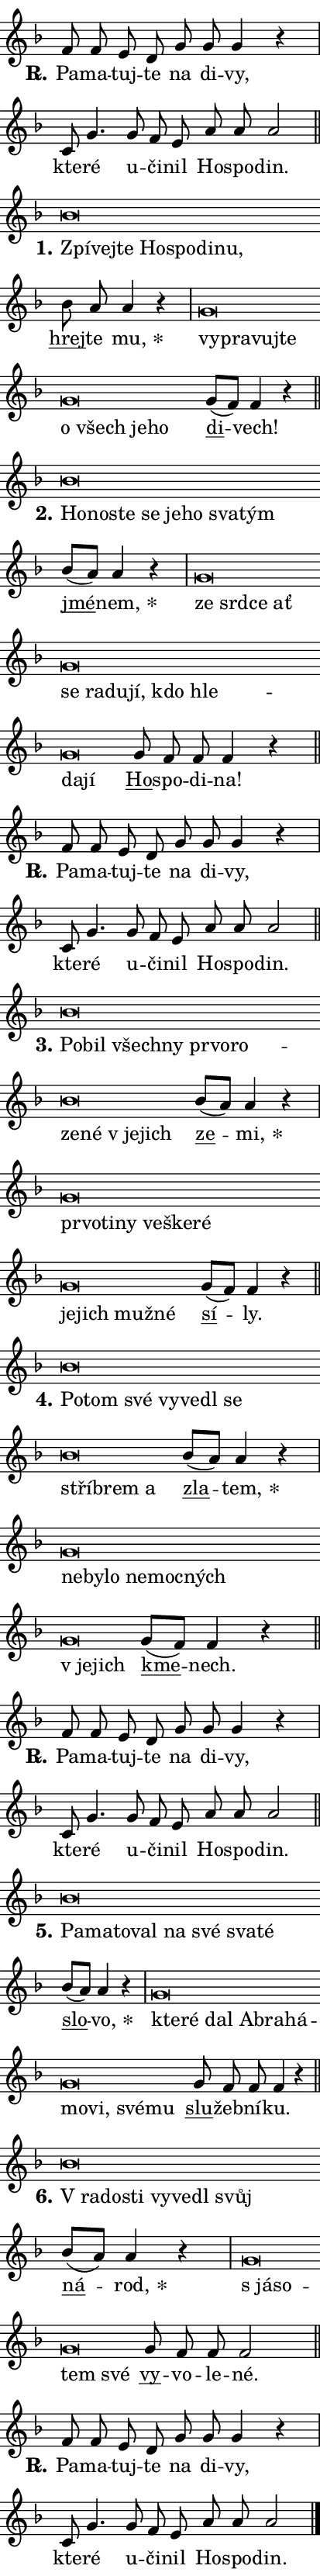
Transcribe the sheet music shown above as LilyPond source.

\version "2.22.1"
\header { tagline = "" }
\paper {
  indent = 0\cm
  top-margin = 0\cm
  right-margin = 0\cm
  bottom-margin = 0\cm
  left-margin = 0\cm
  paper-width = 7\cm
  page-breaking = #ly:one-page-breaking
  system-system-spacing.basic-distance = #11
  score-system-spacing.basic-distance = #11
  ragged-last = ##f
}


%% Author: Thomas Morley
%% https://lists.gnu.org/archive/html/lilypond-user/2020-05/msg00002.html
#(define (line-position grob)
"Returns position of @var[grob} in current system:
   @code{'start}, if at first time-step
   @code{'end}, if at last time-step
   @code{'middle} otherwise
"
  (let* ((col (ly:item-get-column grob))
         (ln (ly:grob-object col 'left-neighbor))
         (rn (ly:grob-object col 'right-neighbor))
         (col-to-check-left (if (ly:grob? ln) ln col))
         (col-to-check-right (if (ly:grob? rn) rn col))
         (break-dir-left
           (and
             (ly:grob-property col-to-check-left 'non-musical #f)
             (ly:item-break-dir col-to-check-left)))
         (break-dir-right
           (and
             (ly:grob-property col-to-check-right 'non-musical #f)
             (ly:item-break-dir col-to-check-right))))
        (cond ((eqv? 1 break-dir-left) 'start)
              ((eqv? -1 break-dir-right) 'end)
              (else 'middle))))

#(define (tranparent-at-line-position vctor)
  (lambda (grob)
  "Relying on @code{line-position} select the relevant enry from @var{vctor}.
Used to determine transparency,"
    (case (line-position grob)
      ((end) (not (vector-ref vctor 0)))
      ((middle) (not (vector-ref vctor 1)))
      ((start) (not (vector-ref vctor 2))))))

noteHeadBreakVisibility =
#(define-music-function (break-visibility)(vector?)
"Makes @code{NoteHead}s transparent relying on @var{break-visibility}"
#{
  \override NoteHead.transparent =
    #(tranparent-at-line-position break-visibility)
#})

#(define delete-ledgers-for-transparent-note-heads
  (lambda (grob)
    "Reads whether a @code{NoteHead} is transparent.
If so this @code{NoteHead} is removed from @code{'note-heads} from
@var{grob}, which is supposed to be @code{LedgerLineSpanner}.
As a result ledgers are not printed for this @code{NoteHead}"
    (let* ((nhds-array (ly:grob-object grob 'note-heads))
           (nhds-list
             (if (ly:grob-array? nhds-array)
                 (ly:grob-array->list nhds-array)
                 '()))
           ;; Relies on the transparent-property being done before
           ;; Staff.LedgerLineSpanner.after-line-breaking is executed.
           ;; This is fragile ...
           (to-keep
             (remove
               (lambda (nhd)
                 (ly:grob-property nhd 'transparent #f))
               nhds-list)))
      ;; TODO find a better method to iterate over grob-arrays, similiar
      ;; to filter/remove etc for lists
      ;; For now rebuilt from scratch
      (set! (ly:grob-object grob 'note-heads)  '())
      (for-each
        (lambda (nhd)
          (ly:pointer-group-interface::add-grob grob 'note-heads nhd))
        to-keep))))

hideNotes = {
  \noteHeadBreakVisibility #begin-of-line-visible
}
unHideNotes = {
  \noteHeadBreakVisibility #all-visible
}

% work-around for resetting accidentals
% https://lilypond.org/doc/v2.23/Documentation/notation/displaying-rhythms#unmetered-music
cadenzaMeasure = {
  \cadenzaOff
  \partial 1024 s1024
  \cadenzaOn
}

#(define-markup-command (accent layout props text) (markup?)
  "Underline accented syllable"
  (interpret-markup layout props
    #{\markup \override #'(offset . 4.3) \underline { #text }#}))

responsum = \markup \concat {
  "R" \hspace #-1.05 \path #0.1 #'((moveto 0 0.07) (lineto 0.9 0.8)) \hspace #0.05 "."
}

\layout {
    \context {
        \Staff
        \remove "Time_signature_engraver"
        \override LedgerLineSpanner.after-line-breaking = #delete-ledgers-for-transparent-note-heads
    }
    \context {
        \Voice {
            \override NoteHead.output-attributes = #'((class . "notehead"))
            \override Hairpin.height = #0.55
        }
    }
    \context {
        \Lyrics {
            \override StanzaNumber.output-attributes = #'((class . "stanzanumber"))
            \override LyricSpace.minimum-distance = #0.9
            \override LyricText.font-name = #"TeX Gyre Schola"
            \override LyricText.font-size = 1
            \override StanzaNumber.font-name = #"TeX Gyre Schola Bold"
            \override StanzaNumber.font-size = 1
        }
    }
}

% magnetic-lyrics.ily
%
%   written by
%     Jean Abou Samra <jean@abou-samra.fr>
%     Werner Lemberg <wl@gnu.org>
%
%   adapted by
%     Jiri Hon <jiri.hon@gmail.com>
%
% Version 2022-Apr-15

% https://www.mail-archive.com/lilypond-user@gnu.org/msg149350.html

#(define (Left_hyphen_pointer_engraver context)
   "Collect syllable-hyphen-syllable occurrences in lyrics and store
them in properties.  This engraver only looks to the left.  For
example, if the lyrics input is @code{foo -- bar}, it does the
following.

@itemize @bullet
@item
Set the @code{text} property of the @code{LyricHyphen} grob between
@q{foo} and @q{bar} to @code{foo}.

@item
Set the @code{left-hyphen} property of the @code{LyricText} grob with
text @q{foo} to the @code{LyricHyphen} grob between @q{foo} and
@q{bar}.
@end itemize

Use this auxiliary engraver in combination with the
@code{lyric-@/text::@/apply-@/magnetic-@/offset!} hook."
   (let ((hyphen #f)
         (text #f))
     (make-engraver
      (acknowledgers
       ((lyric-syllable-interface engraver grob source-engraver)
        (set! text grob)))
      (end-acknowledgers
       ((lyric-hyphen-interface engraver grob source-engraver)
        ;(when (not (grob::has-interface grob 'lyric-space-interface))
          (set! hyphen grob)));)
      ((stop-translation-timestep engraver)
       (when (and text hyphen)
         (ly:grob-set-object! text 'left-hyphen hyphen))
       (set! text #f)
       (set! hyphen #f)))))

#(define (lyric-text::apply-magnetic-offset! grob)
   "If the space between two syllables is less than the value in
property @code{LyricText@/.details@/.squash-threshold}, move the right
syllable to the left so that it gets concatenated with the left
syllable.

Use this function as a hook for
@code{LyricText@/.after-@/line-@/breaking} if the
@code{Left_@/hyphen_@/pointer_@/engraver} is active."
   (let ((hyphen (ly:grob-object grob 'left-hyphen #f)))
     (when hyphen
       (let ((left-text (ly:spanner-bound hyphen LEFT)))
         (when (grob::has-interface left-text 'lyric-syllable-interface)
           (let* ((common (ly:grob-common-refpoint grob left-text X))
                  (this-x-ext (ly:grob-extent grob common X))
                  (left-x-ext
                   (begin
                     ;; Trigger magnetism for left-text.
                     (ly:grob-property left-text 'after-line-breaking)
                     (ly:grob-extent left-text common X)))
                  ;; `delta` is the gap width between two syllables.
                  (delta (- (interval-start this-x-ext)
                            (interval-end left-x-ext)))
                  (details (ly:grob-property grob 'details))
                  (threshold (assoc-get 'squash-threshold details 0.2)))
             (when (< delta threshold)
               (let* (;; We have to manipulate the input text so that
                      ;; ligatures crossing syllable boundaries are not
                      ;; disabled.  For languages based on the Latin
                      ;; script this is essentially a beautification.
                      ;; However, for non-Western scripts it can be a
                      ;; necessity.
                      (lt (ly:grob-property left-text 'text))
                      (rt (ly:grob-property grob 'text))
                      (is-space (grob::has-interface hyphen 'lyric-space-interface))
                      (space (if is-space " " ""))
                      (space-markup (grob-interpret-markup grob " "))
                      (space-size (interval-length (ly:stencil-extent space-markup X)))
                      (extra-delta (if is-space space-size 0))
                      ;; Append new syllable.
                      (ltrt-space (if (and (string? lt) (string? rt))
                                (string-append lt space rt)
                                (make-concat-markup (list lt space rt))))
                      ;; Right-align `ltrt` to the right side.
                      (ltrt-space-markup (grob-interpret-markup
                               grob
                               (make-translate-markup
                                (cons (interval-length this-x-ext) 0)
                                (make-right-align-markup ltrt-space)))))
                 (begin
                   ;; Don't print `left-text`.
                   (ly:grob-set-property! left-text 'stencil #f)
                   ;; Set text and stencil (which holds all collected
                   ;; syllables so far) and shift it to the left.
                   (ly:grob-set-property! grob 'text ltrt-space)
                   (ly:grob-set-property! grob 'stencil ltrt-space-markup)
                   (ly:grob-translate-axis! grob (- (- delta extra-delta)) X))))))))))


#(define (lyric-hyphen::displace-bounds-first grob)
   ;; Make very sure this callback isn't triggered too early.
   (let ((left (ly:spanner-bound grob LEFT))
         (right (ly:spanner-bound grob RIGHT)))
     (ly:grob-property left 'after-line-breaking)
     (ly:grob-property right 'after-line-breaking)
     (ly:lyric-hyphen::print grob)))

squashThreshold = #0.4

\layout {
  \context {
    \Lyrics
    \consists #Left_hyphen_pointer_engraver
    \override LyricText.after-line-breaking =
      #lyric-text::apply-magnetic-offset!
    \override LyricHyphen.stencil = #lyric-hyphen::displace-bounds-first
    \override LyricText.details.squash-threshold = \squashThreshold
    \override LyricHyphen.minimum-distance = 0
    \override LyricHyphen.minimum-length = \squashThreshold
  }
}

squash = \override LyricText.details.squash-threshold = 9999
unSquash = \override LyricText.details.squash-threshold = \squashThreshold

left = \override LyricText.self-alignment-X = #LEFT
unLeft = \revert LyricText.self-alignment-X

starOffset = #(lambda (grob) 
                (let ((x_offset (ly:self-alignment-interface::aligned-on-x-parent grob)))
                  (if (= x_offset 0) 0 (+ x_offset 1.2))))

star = #(define-music-function (syllable)(string?)
"Append star separator at the end of a syllable"
#{
  \once \override LyricText.X-offset = #starOffset
  \lyricmode { \markup {
    #syllable
    \override #'((font-name . "TeX Gyre Schola Bold")) \hspace #0.2 \lower #0.65 \larger "*"
  } }
#})

starAccent = #(define-music-function (syllable)(string?)
"Append star separator at the end of a syllable and make accent"
#{
  \once \override LyricText.X-offset = #starOffset
  \lyricmode { \markup {
    \accent #syllable
    \override #'((font-name . "TeX Gyre Schola Bold")) \hspace #0.2 \lower #0.65 \larger "*"
  } }
#})

breath = #(define-music-function (syllable)(string?)
"Append breathing indicator at the end of a syllable"
#{
  \lyricmode { \markup { #syllable "+" } }
#})

optionalBreath = #(define-music-function (syllable)(string?)
"Append optional breathing indicator at the end of a syllable"
#{
  \lyricmode { \markup { #syllable "(+)" } }
#})


\score {
    <<
        \new Voice = "melody" { \cadenzaOn \key f \major \relative { f'8 f e d g g g4 r \cadenzaMeasure \bar "|" c,8 g'4. \bar "" g8 f e \bar "" a a a2 \cadenzaMeasure \bar "||" \break }
\relative { bes'\breve*1/16 \hideNotes \breve*1/16 \bar "" \breve*1/16 \bar "" \breve*1/16 \bar "" \breve*1/16 \bar "" \breve*1/16 \breve*1/16 \bar "" \unHideNotes \bar "" bes8 a a4 r \cadenzaMeasure \bar "|" g\breve*1/16 \hideNotes \breve*1/16 \bar "" \breve*1/16 \bar "" \breve*1/16 \bar "" \breve*1/16 \bar "" \breve*1/16 \bar "" \breve*1/16 \breve*1/16 \bar "" \unHideNotes \bar "" g8[( f)] f4 r \cadenzaMeasure \bar "||" \break }
\relative { bes'\breve*1/16 \hideNotes \breve*1/16 \bar "" \breve*1/16 \bar "" \breve*1/16 \bar "" \breve*1/16 \bar "" \breve*1/16 \bar "" \breve*1/16 \breve*1/16 \bar "" \unHideNotes \bar "" bes8[( a)] a4 r \cadenzaMeasure \bar "|" g\breve*1/16 \hideNotes \breve*1/16 \bar "" \breve*1/16 \bar "" \breve*1/16 \bar "" \breve*1/16 \bar "" \breve*1/16 \bar "" \breve*1/16 \bar "" \breve*1/16 \bar "" \breve*1/16 \bar "" \breve*1/16 \bar "" \breve*1/16 \breve*1/16 \bar "" \unHideNotes \bar "" g8 f f f4 r \cadenzaMeasure \bar "||" \break }
\relative { f'8 f e d g g g4 r \cadenzaMeasure \bar "|" c,8 g'4. \bar "" g8 f e \bar "" a a a2 \cadenzaMeasure \bar "||" \break }
\relative { bes'\breve*1/16 \hideNotes \breve*1/16 \bar "" \breve*1/16 \bar "" \breve*1/16 \bar "" \breve*1/16 \bar "" \breve*1/16 \bar "" \breve*1/16 \bar "" \breve*1/16 \bar "" \breve*1/16 \bar "" \breve*1/16 \breve*1/16 \bar "" \unHideNotes \bar "" bes8[( a)] a4 r \cadenzaMeasure \bar "|" g\breve*1/16 \hideNotes \breve*1/16 \bar "" \breve*1/16 \bar "" \breve*1/16 \bar "" \breve*1/16 \bar "" \breve*1/16 \bar "" \breve*1/16 \bar "" \breve*1/16 \bar "" \breve*1/16 \bar "" \breve*1/16 \breve*1/16 \bar "" \unHideNotes \bar "" g8[( f)] f4 r \cadenzaMeasure \bar "||" \break }
\relative { bes'\breve*1/16 \hideNotes \breve*1/16 \bar "" \breve*1/16 \bar "" \breve*1/16 \bar "" \breve*1/16 \bar "" \breve*1/16 \bar "" \breve*1/16 \bar "" \breve*1/16 \bar "" \breve*1/16 \breve*1/16 \bar "" \unHideNotes \bar "" bes8[( a)] a4 r \cadenzaMeasure \bar "|" g\breve*1/16 \hideNotes \breve*1/16 \bar "" \breve*1/16 \bar "" \breve*1/16 \bar "" \breve*1/16 \bar "" \breve*1/16 \bar "" \breve*1/16 \breve*1/16 \bar "" \unHideNotes \bar "" g8[( f)] f4 r \cadenzaMeasure \bar "||" \break }
\relative { f'8 f e d g g g4 r \cadenzaMeasure \bar "|" c,8 g'4. \bar "" g8 f e \bar "" a a a2 \cadenzaMeasure \bar "||" \break }
\relative { bes'\breve*1/16 \hideNotes \breve*1/16 \bar "" \breve*1/16 \bar "" \breve*1/16 \bar "" \breve*1/16 \bar "" \breve*1/16 \bar "" \breve*1/16 \breve*1/16 \bar "" \unHideNotes \bar "" bes8[( a)] a4 r \cadenzaMeasure \bar "|" g\breve*1/16 \hideNotes \breve*1/16 \bar "" \breve*1/16 \bar "" \breve*1/16 \bar "" \breve*1/16 \bar "" \breve*1/16 \bar "" \breve*1/16 \bar "" \breve*1/16 \bar "" \breve*1/16 \breve*1/16 \bar "" \unHideNotes \bar "" g8 f f f4 r \cadenzaMeasure \bar "||" \break }
\relative { bes'\breve*1/16 \hideNotes \breve*1/16 \bar "" \breve*1/16 \bar "" \breve*1/16 \bar "" \breve*1/16 \bar "" \breve*1/16 \breve*1/16 \bar "" \unHideNotes \bar "" bes8[( a)] a4 r \cadenzaMeasure \bar "|" g\breve*1/16 \hideNotes \breve*1/16 \bar "" \breve*1/16 \breve*1/16 \bar "" \unHideNotes \bar "" g8 f f f2 \cadenzaMeasure \bar "||" \break }
\relative { f'8 f e d g g g4 r \cadenzaMeasure \bar "|" c,8 g'4. \bar "" g8 f e \bar "" a a a2 \cadenzaMeasure \bar "||" \break } \bar "|." }
        \new Lyrics \lyricsto "melody" { \lyricmode { \set stanza = \responsum
Pa -- ma -- tuj -- te na di -- vy, kte -- ré u -- či -- nil Ho -- spo -- din.
\set stanza = "1."
\left Zpí -- \squash vej -- te Ho -- spo -- di -- nu, \unLeft \unSquash \markup \accent hrej -- te \star mu, \left vy -- \squash pra -- vuj -- te o všech je -- ho \unLeft \unSquash \markup \accent di -- vech!
\set stanza = "2."
\left Ho -- \squash no -- ste se je -- ho sva -- tým \unLeft \unSquash \markup \accent jmé -- \star nem, \left ze \squash srd -- ce ať se ra -- du -- jí, kdo hle -- da -- jí \unLeft \unSquash \markup \accent Ho -- spo -- di -- na!
\set stanza = \responsum
Pa -- ma -- tuj -- te na di -- vy, kte -- ré u -- či -- nil Ho -- spo -- din.
\set stanza = "3."
\left Po -- \squash bil všech -- ny pr -- vo -- ro -- ze -- né "v je" -- jich \unLeft \unSquash \markup \accent ze -- \star mi, \left pr -- \squash vo -- ti -- ny ve -- ške -- ré je -- jich muž -- né \unLeft \unSquash \markup \accent sí -- ly.
\set stanza = "4."
\left Po -- \squash tom své vy -- ve -- dl se stříb -- rem a \unLeft \unSquash \markup \accent zla -- \star tem, \left ne -- \squash by -- lo ne -- moc -- ných "v je" -- jich \unLeft \unSquash \markup \accent kme -- nech.
\set stanza = \responsum
Pa -- ma -- tuj -- te na di -- vy, kte -- ré u -- či -- nil Ho -- spo -- din.
\set stanza = "5."
\left Pa -- \squash ma -- to -- val na své sva -- té \unLeft \unSquash \markup \accent slo -- \star vo, \left kte -- \squash ré dal Ab -- ra -- há -- mo -- vi, své -- mu \unLeft \unSquash \markup \accent slu -- žeb -- ní -- ku.
\set stanza = "6."
\left "V ra" -- \squash do -- sti vy -- ve -- dl svůj \unLeft \unSquash \markup \accent ná -- \star rod, \left "s já" -- \squash so -- tem své \unLeft \unSquash \markup \accent vy -- vo -- le -- né.
\set stanza = \responsum
Pa -- ma -- tuj -- te na di -- vy, kte -- ré u -- či -- nil Ho -- spo -- din. } }
    >>
    \layout {}
}
